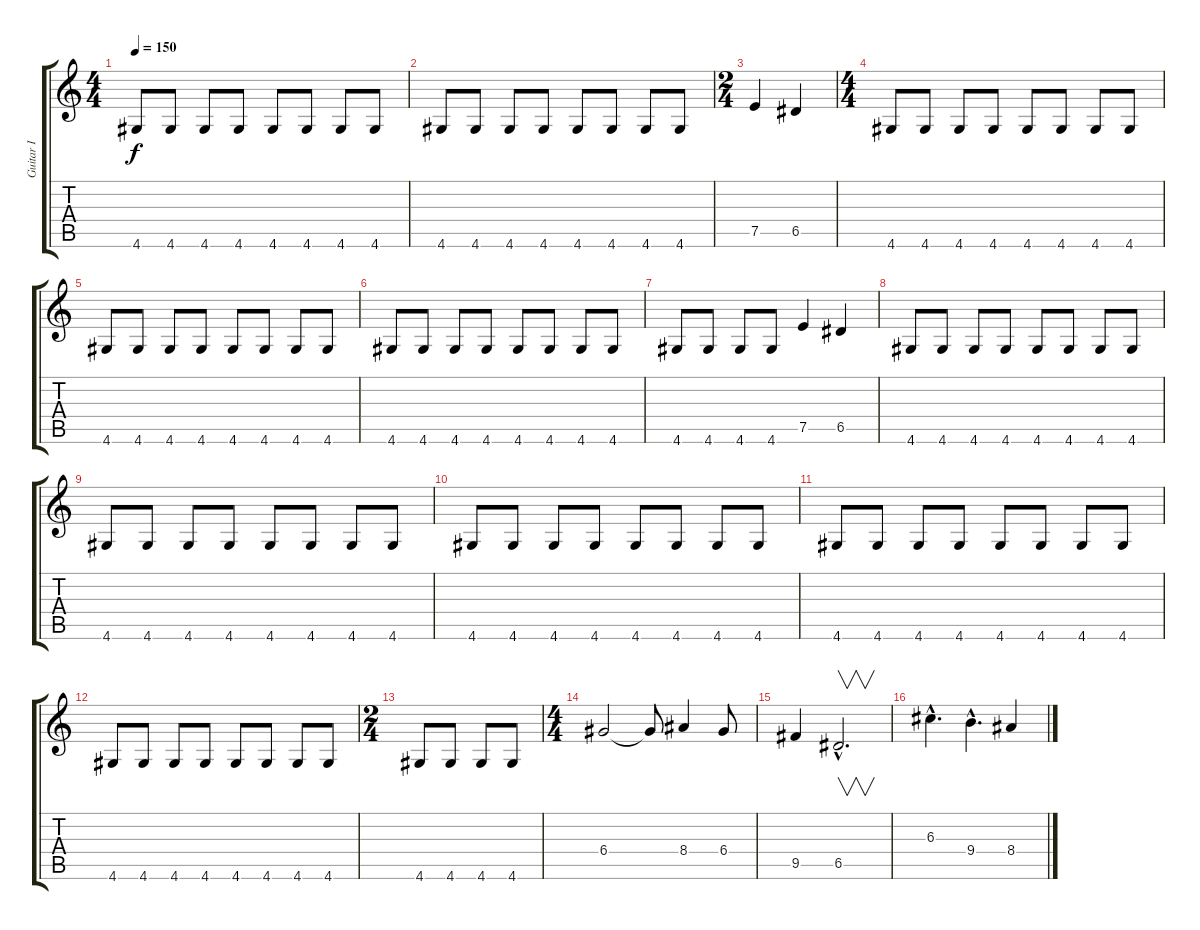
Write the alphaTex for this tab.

\track ("Guitar I" "Guitar I") {instrument distortionguitar}
\staff {score tabs}
\tuning (E4 B3 G3 D3 A2 E2) {hide}
\ts (4 4)
\tempo 150
\clef g2
\ks c
4.6.8{dy f} 4.6.8 4.6.8 4.6.8 4.6.8 4.6.8 4.6.8 4.6.8 |
4.6.8 4.6.8 4.6.8 4.6.8 4.6.8 4.6.8 4.6.8 4.6.8 |
\ts (2 4)
7.5.4 6.5.4 |
\ts (4 4)
4.6.8 4.6.8 4.6.8 4.6.8 4.6.8 4.6.8 4.6.8 4.6.8 |
4.6.8 4.6.8 4.6.8 4.6.8 4.6.8 4.6.8 4.6.8 4.6.8 |
4.6.8 4.6.8 4.6.8 4.6.8 4.6.8 4.6.8 4.6.8 4.6.8 |
4.6.8 4.6.8 4.6.8 4.6.8 7.5.4 6.5.4 |
4.6.8 4.6.8 4.6.8 4.6.8 4.6.8 4.6.8 4.6.8 4.6.8 |
4.6.8 4.6.8 4.6.8 4.6.8 4.6.8 4.6.8 4.6.8 4.6.8 |
4.6.8 4.6.8 4.6.8 4.6.8 4.6.8 4.6.8 4.6.8 4.6.8 |
4.6.8 4.6.8 4.6.8 4.6.8 4.6.8 4.6.8 4.6.8 4.6.8 |
4.6.8 4.6.8 4.6.8 4.6.8 4.6.8 4.6.8 4.6.8 4.6.8 |
\ts (2 4)
4.6.8 4.6.8 4.6.8 4.6.8 |
\ts (4 4)
6.4.2 6.4{t}.8 8.4.4 6.4.8 |
9.5.4 6.5{hac}.2{v d} |
6.3{hac}.4{d} 9.4{hac}.4{d} 8.4.4
